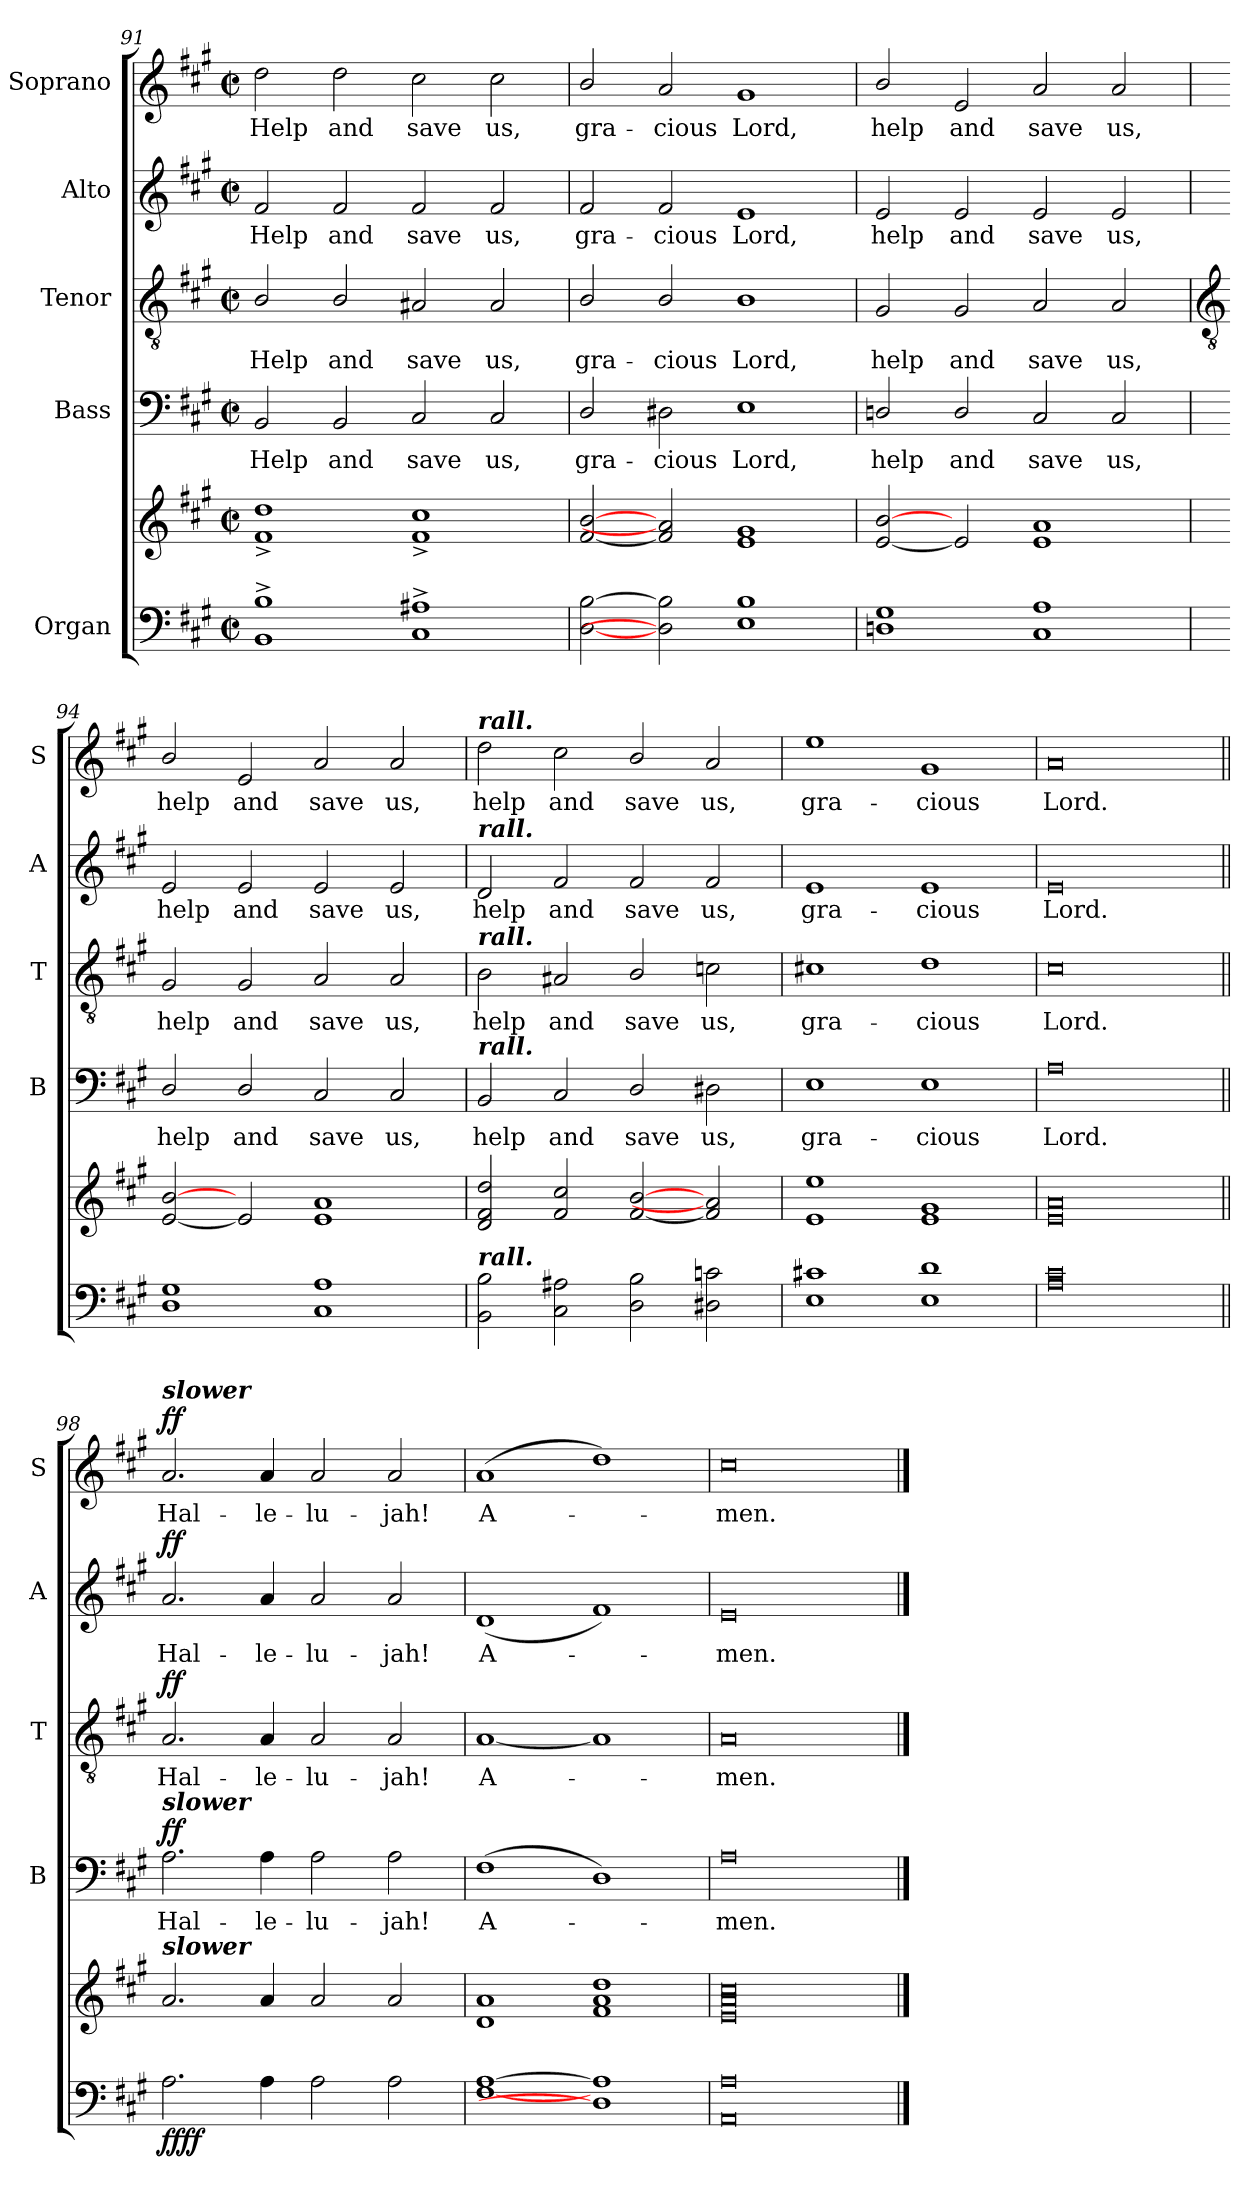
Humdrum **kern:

**kern	**kern	**dynam	**kern	**text	**dynam	**kern	**text	**dynam	**kern	**text	**dynam	**kern	**text	**dynam
*part5	*part5	*part5	*part4	*part4	*part4	*part3	*part3	*part3	*part2	*part2	*part2	*part1	*part1	*part1
*staff6	*staff5	*staff5/6	*staff4	*staff4	*staff4	*staff3	*staff3	*staff3	*staff2	*staff2	*staff2	*staff1	*staff1	*staff1
*I"Organ	*	*	*I"Bass	*	*	*I"Tenor	*	*	*I"Alto	*	*	*I"Soprano	*	*
*	*	*	*I'B	*	*	*I'T	*	*	*I'A	*	*	*I'S	*	*
*clefF4	*clefG2	*	*clefF4	*	*	*clefGv2	*	*	*clefG2	*	*	*clefG2	*	*
*k[f#c#g#]	*k[f#c#g#]	*	*k[f#c#g#]	*	*	*k[f#c#g#]	*	*	*k[f#c#g#]	*	*	*k[f#c#g#]	*	*
*A:	*A:	*	*A:	*	*	*A:	*	*	*A:	*	*	*A:	*	*
*M4/2	*M4/2	*	*M4/2	*	*	*M4/2	*	*	*M4/2	*	*	*M4/2	*	*
*met(c|)	*met(c|)	*	*met(c|)	*	*	*met(c|)	*	*	*met(c|)	*	*	*met(c|)	*	*
=91	=91	=91	=91	=91	=91	=91	=91	=91	=91	=91	=91	=91	=91	=91
!	!	!	!	!LO:LY:b	!	!	!LO:LY:b	!	!	!LO:LY:b	!	!	!LO:LY:b	!
1BB^ 1B^	1f#^ 1dd^	.	2BB	Help	.	2B/	Help	.	2f#	Help	.	2dd	Help	.
!	!	!	!	!LO:LY:b	!	!	!LO:LY:b	!	!	!LO:LY:b	!	!	!LO:LY:b	!
.	.	.	2BB	and	.	2B/	and	.	2f#	and	.	2dd	and	.
!	!	!	!	!LO:LY:b	!	!	!LO:LY:b	!	!	!LO:LY:b	!	!	!LO:LY:b	!
1C#^ 1A#X^	1f#^ 1cc#^	.	2C#	save	.	2A#X	save	.	2f#	save	.	2cc#	save	.
!	!	!	!	!LO:LY:b	!	!	!LO:LY:b	!	!	!LO:LY:b	!	!	!LO:LY:b	!
.	.	.	2C#	us,	.	2A#	us,	.	2f#	us,	.	2cc#	us,	.
=92	=92	=92	=92	=92	=92	=92	=92	=92	=92	=92	=92	=92	=92	=92
!	!	!	!	!LO:LY:b	!	!	!LO:LY:b	!	!	!LO:LY:b	!	!	!LO:LY:b	!
[2D\ [2B\	[2f#/ [2b/	.	2D/	gra-	.	2B/	gra-	.	2f#/	gra-	.	2b/	gra-	.
!	!	!	!	!LO:LY:b	!	!	!LO:LY:b	!	!	!LO:LY:b	!	!	!LO:LY:b	!
2D#] 2B]	2f#] 2a]	.	2D#X	-cious	.	2B/	-cious	.	2f#	-cious	.	2a	-cious	.
!	!	!	!	!LO:LY:b	!	!	!LO:LY:b	!	!	!LO:LY:b	!	!	!LO:LY:b	!
1E 1B	1e 1g#	.	1E	Lord,	.	1B	Lord,	.	1e	Lord,	.	1g#	Lord,	.
=93	=93	=93	=93	=93	=93	=93	=93	=93	=93	=93	=93	=93	=93	=93
!	!	!	!	!LO:LY:b	!	!	!LO:LY:b	!	!	!LO:LY:b	!	!	!LO:LY:b	!
1Dn/ 1G#/	[2e/ [2b/	.	2Dn/	help	.	2G#/	help	.	2e/	help	.	2b/	help	.
!	!	!	!	!LO:LY:b	!	!	!LO:LY:b	!	!	!LO:LY:b	!	!	!LO:LY:b	!
.	2e]	.	2D/	and	.	2G#	and	.	2e	and	.	2e	and	.
!	!	!	!	!LO:LY:b	!	!	!LO:LY:b	!	!	!LO:LY:b	!	!	!LO:LY:b	!
1C# 1A	1e 1a	.	2C#	save	.	2A	save	.	2e	save	.	2a	save	.
!	!	!	!	!LO:LY:b	!	!	!LO:LY:b	!	!	!LO:LY:b	!	!	!LO:LY:b	!
.	.	.	2C#	us,	.	2A	us,	.	2e	us,	.	2a	us,	.
!!LO:LB:g=z
=94	=94	=94	=94	=94	=94	=94	=94	=94	=94	=94	=94	=94	=94	=94
*	*	*	*	*	*	*clefGv2	*	*	*	*	*	*	*	*
!	!	!	!	!LO:LY:b	!	!	!LO:LY:b	!	!	!LO:LY:b	!	!	!LO:LY:b	!
1D/ 1G#/	[2e/ [2b/	.	2D/	help	.	2G#/	help	.	2e/	help	.	2b/	help	.
!	!	!	!	!LO:LY:b	!	!	!LO:LY:b	!	!	!LO:LY:b	!	!	!LO:LY:b	!
.	2e]	.	2D/	and	.	2G#	and	.	2e	and	.	2e	and	.
!	!	!	!	!LO:LY:b	!	!	!LO:LY:b	!	!	!LO:LY:b	!	!	!LO:LY:b	!
1C# 1A	1e 1a	.	2C#	save	.	2A	save	.	2e	save	.	2a	save	.
!	!	!	!	!LO:LY:b	!	!	!LO:LY:b	!	!	!LO:LY:b	!	!	!LO:LY:b	!
.	.	.	2C#	us,	.	2A	us,	.	2e	us,	.	2a	us,	.
=95	=95	=95	=95	=95	=95	=95	=95	=95	=95	=95	=95	=95	=95	=95
!	!	!	!	!	!	!	!	!	!	!	!	!LO:TX:a:Bi:t=rall.	!	!
!	!	!	!	!	!	!	!	!	!LO:TX:a:Bi:t=rall.	!	!	!	!	!
!	!	!	!	!	!	!LO:TX:a:Bi:t=rall.	!	!	!	!	!	!	!	!
!	!	!	!LO:TX:a:Bi:t=rall.	!	!	!	!	!	!	!	!	!	!	!
!LO:TX:a:Bi:t=rall.	!	!	!	!	!	!	!	!	!	!	!	!	!	!
!	!	!	!	!LO:LY:b	!	!	!LO:LY:b	!	!	!LO:LY:b	!	!	!LO:LY:b	!
2BB 2B	2d 2f# 2dd	.	2BB	help	.	2B	help	.	2d	help	.	2dd	help	.
!	!	!	!	!LO:LY:b	!	!	!LO:LY:b	!	!	!LO:LY:b	!	!	!LO:LY:b	!
2C# 2A#X	2f# 2cc#	.	2C#	and	.	2A#X	and	.	2f#	and	.	2cc#	and	.
!	!	!	!	!LO:LY:b	!	!	!LO:LY:b	!	!	!LO:LY:b	!	!	!LO:LY:b	!
2D\ 2B\	[2f#/ [2b/	.	2D/	save	.	2B/	save	.	2f#/	save	.	2b/	save	.
!	!	!	!	!LO:LY:b	!	!	!LO:LY:b	!	!	!LO:LY:b	!	!	!LO:LY:b	!
2D#X 2cn	2f#] 2a]	.	2D#X	us,	.	2cn	us,	.	2f#	us,	.	2a	us,	.
=96	=96	=96	=96	=96	=96	=96	=96	=96	=96	=96	=96	=96	=96	=96
!	!	!	!	!LO:LY:b	!	!	!LO:LY:b	!	!	!LO:LY:b	!	!	!LO:LY:b	!
1E 1c#X	1e 1ee	.	1E	gra-	.	1c#X	gra-	.	1e	gra-	.	1ee	gra-	.
!	!	!	!	!LO:LY:b	!	!	!LO:LY:b	!	!	!LO:LY:b	!	!	!LO:LY:b	!
1E 1d	1e 1g#	.	1E	-cious	.	1d	-cious	.	1e	-cious	.	1g#	-cious	.
=97	=97	=97	=97	=97	=97	=97	=97	=97	=97	=97	=97	=97	=97	=97
!	!	!	!	!LO:LY:b	!	!	!LO:LY:b	!	!	!LO:LY:b	!	!	!LO:LY:b	!
0A 0c#	0e 0a	.	0A	Lord.	.	0c#	Lord.	.	0e	Lord.	.	0a	Lord.	.
=98||	=98||	=98||	=98||	=98||	=98||	=98||	=98||	=98||	=98||	=98||	=98||	=98||	=98||	=98||
!	!	!	!	!	!	!	!	!	!	!	!	!LO:TX:a:Bi:t=slower	!	!
!	!	!	!LO:TX:a:Bi:t=slower	!	!	!	!	!	!	!	!	!	!	!
!	!LO:TX:a:Bi:t=slower	!	!	!	!	!	!	!	!	!	!	!	!	!
!	!	!LO:DY:b=2	!	!LO:LY:b	!	!	!LO:LY:b	!	!	!LO:LY:b	!	!	!LO:LY:b	!
!	!	!LO:DY:n=1:b	!	!	!LO:DY:b	!	!	!LO:DY:b	!	!	!LO:DY:b	!	!	!LO:DY:b
2.A	2.a	ff ff	2.A	Hal-	ff	2.A	Hal-	ff	2.a	Hal-	ff	2.a	Hal-	ff
!	!	!	!	!LO:LY:b	!	!	!LO:LY:b	!	!	!LO:LY:b	!	!	!LO:LY:b	!
4A	4a	.	4A	-le-	.	4A	-le-	.	4a	-le-	.	4a	-le-	.
!	!	!	!	!LO:LY:b	!	!	!LO:LY:b	!	!	!LO:LY:b	!	!	!LO:LY:b	!
2A	2a	.	2A	-lu-	.	2A	-lu-	.	2a	-lu-	.	2a	-lu-	.
!	!	!	!	!LO:LY:b	!	!	!LO:LY:b	!	!	!LO:LY:b	!	!	!LO:LY:b	!
2A	2a	.	2A	-jah!	.	2A	-jah!	.	2a	-jah!	.	2a	-jah!	.
=99	=99	=99	=99	=99	=99	=99	=99	=99	=99	=99	=99	=99	=99	=99
!	!	!	!	!LO:LY:b	!	!	!LO:LY:b	!	!	!LO:LY:b	!	!	!LO:LY:b	!
[1F# [1A	1d 1a	.	(>1F#	A-	.	[1A	A-	.	(<1d	A-	.	(<1a	A-	.
1D] 1A]	1f# 1a 1dd	.	1D)	.	.	1A]	.	.	1f#)	.	.	1dd)	.	.
=100	=100	=100	=100	=100	=100	=100	=100	=100	=100	=100	=100	=100	=100	=100
!	!	!	!	!LO:LY:b	!	!	!LO:LY:b	!	!	!LO:LY:b	!	!	!LO:LY:b	!
0AA 0A	0e 0a 0cc#	.	0A	men.	.	0A	men.	.	0e	men.	.	0cc#	men.	.
==	==	==	==	==	==	==	==	==	==	==	==	==	==	==
*-	*-	*-	*-	*-	*-	*-	*-	*-	*-	*-	*-	*-	*-	*-
